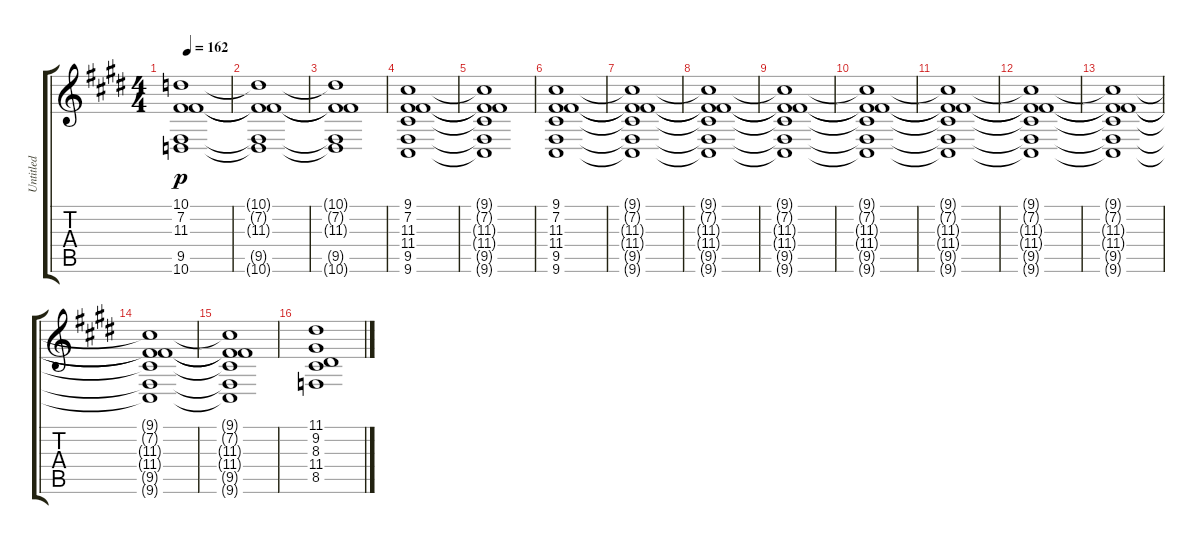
\track ("Untitled" "Untitled") {instrument pad3polysynth}
\staff {score tabs}
\tuning (E4 B3 G3 D3 A2 E2) {hide}
\ts (4 4)
\tempo 162
\clef g2
\ks c#minor
(10.1{t} 7.2{t} 11.3{t} 9.5{t} 10.6{t}).1{dy p} |
\ks e
(10.1{t} 7.2{t} 11.3{t} 9.5{t} 10.6{t}).1 |
\ks c#minor
(10.1{t} 7.2{t} 11.3{t} 9.5{t} 10.6{t}).1 |
\ks e
(9.1 7.2 11.3 11.4 9.5 9.6).1 |
\ks c#minor
(9.1{t} 7.2{t} 11.3{t} 11.4{t} 9.5{t} 9.6{t}).1 |
\ks e
(9.1 7.2 11.3 11.4 9.5 9.6).1 |
\ks c#minor
(9.1{t} 7.2{t} 11.3{t} 11.4{t} 9.5{t} 9.6{t}).1 |
\ks e
(9.1{t} 7.2{t} 11.3{t} 11.4{t} 9.5{t} 9.6{t}).1 |
\ks c#minor
(9.1{t} 7.2{t} 11.3{t} 11.4{t} 9.5{t} 9.6{t}).1 |
\ks e
(9.1{t} 7.2{t} 11.3{t} 11.4{t} 9.5{t} 9.6{t}).1 |
\ks c#minor
(9.1{t} 7.2{t} 11.3{t} 11.4{t} 9.5{t} 9.6{t}).1 |
\ks e
(9.1{t} 7.2{t} 11.3{t} 11.4{t} 9.5{t} 9.6{t}).1 |
\ks c#minor
(9.1{t} 7.2{t} 11.3{t} 11.4{t} 9.5{t} 9.6{t}).1 |
(9.1{t} 7.2{t} 11.3{t} 11.4{t} 9.5{t} 9.6{t}).1 |
\ks e
(9.1{t} 7.2{t} 11.3{t} 11.4{t} 9.5{t} 9.6{t}).1 |
\ks c#minor
(11.1 9.2 8.3 11.4 8.5).1
